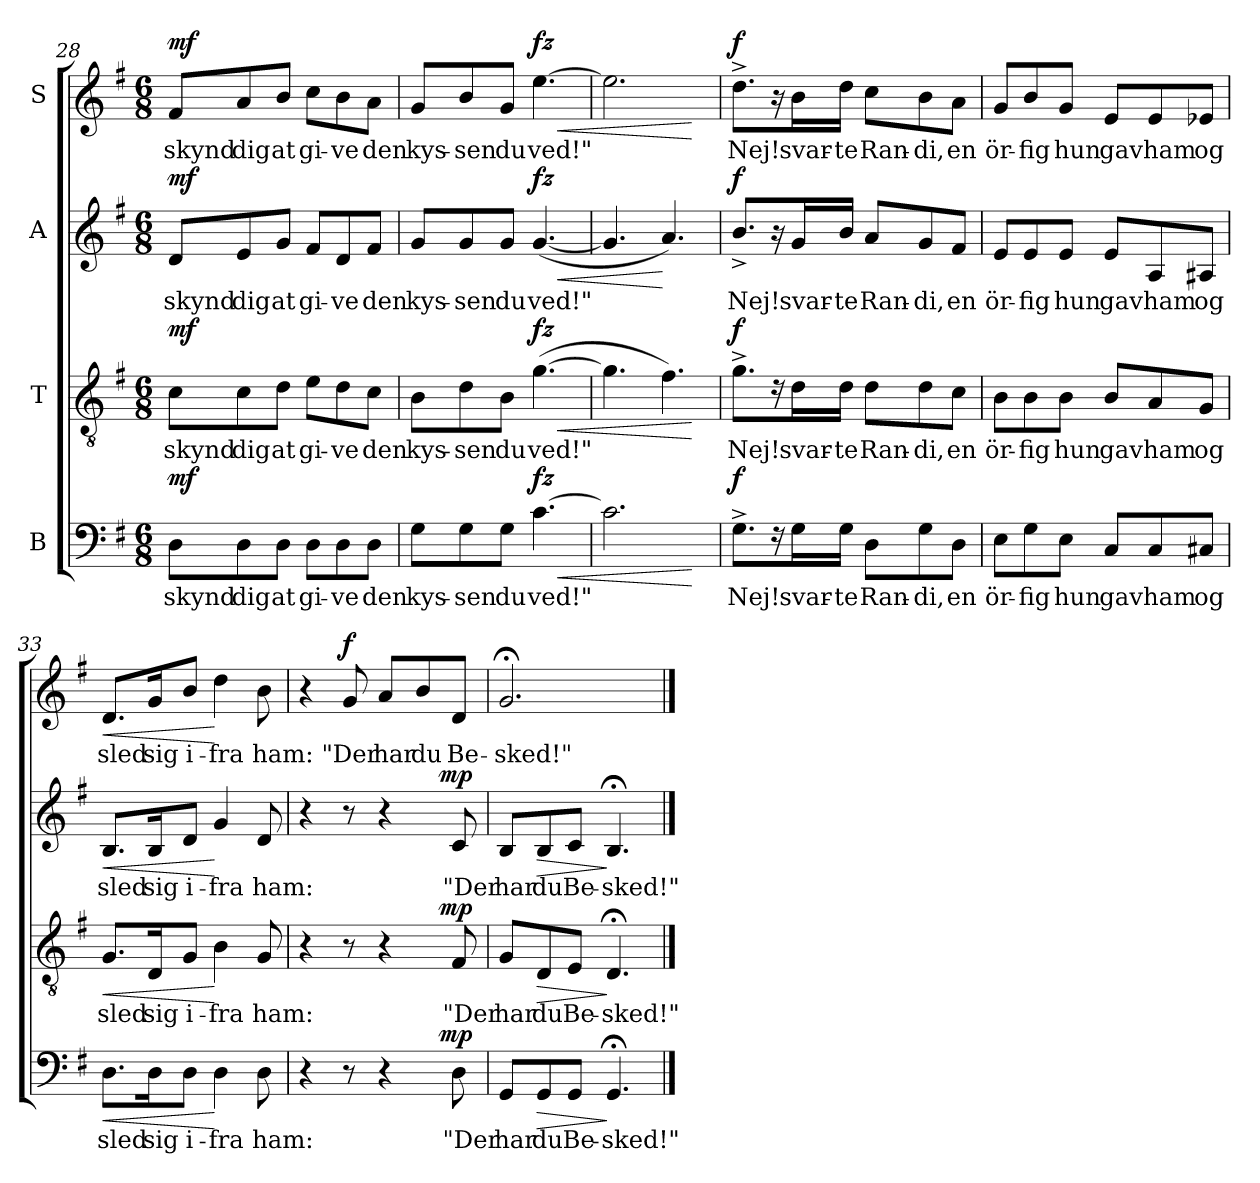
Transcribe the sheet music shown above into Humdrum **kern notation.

**kern	**text	**dynam	**kern	**text	**dynam	**kern	**text	**dynam	**kern	**text	**dynam
*part4	*part4	*part4	*part3	*part3	*part3	*part2	*part2	*part2	*part1	*part1	*part1
*staff4	*staff4	*staff4	*staff3	*staff3	*staff3	*staff2	*staff2	*staff2	*staff1	*staff1	*staff1
*I"B	*	*	*I"T	*	*	*I"A	*	*	*I"S	*	*
!!LO:PB:g=z
*clefF4	*	*	*clefGv2	*	*	*clefG2	*	*	*clefG2	*	*
*k[f#]	*	*	*k[f#]	*	*	*k[f#]	*	*	*k[f#]	*	*
*G:	*	*	*G:	*	*	*G:	*	*	*G:	*	*
*M6/8	*	*	*M6/8	*	*	*M6/8	*	*	*M6/8	*	*
=28	=28	=28	=28	=28	=28	=28	=28	=28	=28	=28	=28
!	!LO:LY:b	!LO:DY:a	!	!LO:LY:b	!LO:DY:a	!	!LO:LY:b	!LO:DY:a	!	!LO:LY:b	!LO:DY:a
8D\L	skynd	mf	8c\L	skynd	mf	8d/L	skynd	mf	8f#/L	skynd	mf
!	!LO:LY:b	!	!	!LO:LY:b	!	!	!LO:LY:b	!	!	!LO:LY:b	!
8D\	dig	.	8c\	dig	.	8e/	dig	.	8a/	dig	.
!	!LO:LY:b	!	!	!LO:LY:b	!	!	!LO:LY:b	!	!	!LO:LY:b	!
8D\J	at	.	8d\J	at	.	8g/J	at	.	8b/J	at	.
!	!LO:LY:b	!	!	!LO:LY:b	!	!	!LO:LY:b	!	!	!LO:LY:b	!
8D\L	gi-	.	8e\L	gi-	.	8f#/L	gi-	.	8cc\L	gi-	.
!	!LO:LY:b	!	!	!LO:LY:b	!	!	!LO:LY:b	!	!	!LO:LY:b	!
8D\	-ve	.	8d\	-ve	.	8d/	-ve	.	8b\	-ve	.
!	!LO:LY:b	!	!	!LO:LY:b	!	!	!LO:LY:b	!	!	!LO:LY:b	!
8D\J	den	.	8c\J	den	.	8f#/J	den	.	8a\J	den	.
=29	=29	=29	=29	=29	=29	=29	=29	=29	=29	=29	=29
!	!LO:LY:b	!	!	!LO:LY:b	!	!	!LO:LY:b	!	!	!LO:LY:b	!
8G\L	kys-	.	8B\L	kys-	.	8g/L	kys-	.	8g/L	kys-	.
!	!LO:LY:b	!	!	!LO:LY:b	!	!	!LO:LY:b	!	!	!LO:LY:b	!
8G\	-sen	.	8d\	-sen	.	8g/	-sen	.	8b/	-sen	.
!	!LO:LY:b	!	!	!LO:LY:b	!	!	!LO:LY:b	!	!	!LO:LY:b	!
8G\J	du	.	8B\J	du	.	8g/J	du	.	8g/J	du	.
!	!LO:LY:b	!LO:HP:b	!	!LO:LY:b	!LO:HP:b	!	!LO:LY:b	!LO:HP:b	!	!LO:LY:b	!LO:HP:b
!	!	!LO:DY:n=1:a	!	!	!LO:DY:n=1:a	!	!	!LO:DY:n=1:a	!	!	!LO:DY:n=1:a
[4.c\	ved!"	< fz	(>[4.g\	ved!"	< fz	(<[4.g/	ved!"	< fz	[4.ee\	ved!"	< fz
=30	=30	=30	=30	=30	=30	=30	=30	=30	=30	=30	=30
2.c\]	.	.	4.g\]	.	.	4.g/]	.	.	2.ee\]	.	.
.	.	.	4.f#\)	.	.	4.a/)	.	[	.	.	.
.	.	[	.	.	[	.	.	.	.	.	[
=31	=31	=31	=31	=31	=31	=31	=31	=31	=31	=31	=31
!	!LO:LY:b	!LO:DY:a	!	!LO:LY:b	!LO:DY:a	!	!LO:LY:b	!LO:DY:a	!	!LO:LY:b	!LO:DY:a
8.G^>\L	Nej!	f	8.g^>\L	Nej!	f	8.b^>/L	Nej!	f	8.dd^>\L	Nej!	f
16r	.	.	16r	.	.	16r	.	.	16r	.	.
!	!LO:LY:b	!	!	!LO:LY:b	!	!	!LO:LY:b	!	!	!LO:LY:b	!
16G\L	svar-	.	16d\L	svar-	.	16g/L	svar-	.	16b\L	svar-	.
!	!LO:LY:b	!	!	!LO:LY:b	!	!	!LO:LY:b	!	!	!LO:LY:b	!
16G\JJ	-te	.	16d\JJ	-te	.	16b/JJ	-te	.	16dd\JJ	-te	.
!	!LO:LY:b	!	!	!LO:LY:b	!	!	!LO:LY:b	!	!	!LO:LY:b	!
8D\L	Ran-	.	8d\L	Ran-	.	8a/L	Ran-	.	8cc\L	Ran-	.
!	!LO:LY:b	!	!	!LO:LY:b	!	!	!LO:LY:b	!	!	!LO:LY:b	!
8G\	-di,	.	8d\	-di,	.	8g/	-di,	.	8b\	-di,	.
!	!LO:LY:b	!	!	!LO:LY:b	!	!	!LO:LY:b	!	!	!LO:LY:b	!
8D\J	en	.	8c\J	en	.	8f#/J	en	.	8a\J	en	.
!!LO:LB:g=z
=32	=32	=32	=32	=32	=32	=32	=32	=32	=32	=32	=32
!	!LO:LY:b	!	!	!LO:LY:b	!	!	!LO:LY:b	!	!	!LO:LY:b	!
8E\L	ör-	.	8B\L	ör-	.	8e/L	ör-	.	8g/L	ör-	.
!	!LO:LY:b	!	!	!LO:LY:b	!	!	!LO:LY:b	!	!	!LO:LY:b	!
8G\	-fig	.	8B\	-fig	.	8e/	-fig	.	8b/	-fig	.
!	!LO:LY:b	!	!	!LO:LY:b	!	!	!LO:LY:b	!	!	!LO:LY:b	!
8E\J	hun	.	8B\J	hun	.	8e/J	hun	.	8g/J	hun	.
!	!LO:LY:b	!	!	!LO:LY:b	!	!	!LO:LY:b	!	!	!LO:LY:b	!
8C/L	gav	.	8B/L	gav	.	8e/L	gav	.	8e/L	gav	.
!	!LO:LY:b	!	!	!LO:LY:b	!	!	!LO:LY:b	!	!	!LO:LY:b	!
8C/	ham	.	8A/	ham	.	8A/	ham	.	8e/	ham	.
!	!LO:LY:b	!	!	!LO:LY:b	!	!	!LO:LY:b	!	!	!LO:LY:b	!
8C#X/J	og	.	8G/J	og	.	8A#X/J	og	.	8e-X/J	og	.
=33	=33	=33	=33	=33	=33	=33	=33	=33	=33	=33	=33
!	!LO:LY:b	!LO:HP:b	!	!LO:LY:b	!LO:HP:b	!	!LO:LY:b	!LO:HP:b	!	!LO:LY:b	!LO:HP:b
8.D\L	sled	<	8.G/L	sled	<	8.B/L	sled	<	8.d/L	sled	<
!	!LO:LY:b	!	!	!LO:LY:b	!	!	!LO:LY:b	!	!	!LO:LY:b	!
16D\k	sig	.	16D/k	sig	.	16B/k	sig	.	16g/k	sig	.
!	!LO:LY:b	!	!	!LO:LY:b	!	!	!LO:LY:b	!	!	!LO:LY:b	!
8D\J	i-	.	8G/J	i-	.	8d/J	i-	.	8b/J	i-	.
!	!LO:LY:b	!	!	!LO:LY:b	!	!	!LO:LY:b	!	!	!LO:LY:b	!
4D\	-fra	[	4B\	-fra	[	4g/	-fra	[	4dd\	-fra	[
!	!LO:LY:b	!	!	!LO:LY:b	!	!	!LO:LY:b	!	!	!LO:LY:b	!
8D\	ham:	.	8G/	ham:	.	8d/	ham:	.	8b\	ham:	.
=34	=34	=34	=34	=34	=34	=34	=34	=34	=34	=34	=34
*^	*	*	*^	*	*	*^	*	*	*	*	*
4r	2ryy	.	.	4r	2ryy	.	.	4r	2ryy	.	.	4r	.	.
!	!	!	!	!	!	!	!	!	!	!	!	!	!LO:LY:b	!LO:DY:a
8r	.	.	.	8r	.	.	.	8r	.	.	.	8g/	"Der	f
!	!	!	!	!	!	!	!	!	!	!	!	!	!LO:LY:b	!
4r	.	.	.	4r	.	.	.	4r	.	.	.	8a/L	har	.
!	!	!	!	!	!	!	!	!	!	!	!	!	!LO:LY:b	!
.	16.ryy	.	.	.	16.ryy	.	.	.	16.ryy	.	.	8b/	du	.
!	!	!	!LO:DY:a	!	!	!	!LO:DY:a	!	!	!	!LO:DY:a	!	!	!
.	8ryy	.	mp	.	8ryy	.	mp	.	8ryy	.	mp	.	.	.
!	!	!LO:LY:b	!	!	!	!LO:LY:b	!	!	!	!LO:LY:b	!	!	!LO:LY:b	!
8D\	.	"Der	.	8F#/	.	"Der	.	8c/	.	"Der	.	8d/J	Be-	.
.	32ryy	.	.	.	32ryy	.	.	.	32ryy	.	.	.	.	.
=35	=35	=35	=35	=35	=35	=35	=35	=35	=35	=35	=35	=35	=35	=35
!	!	!	!	!	!	!	!	!LO:TX:a:Bi:t=rit.	!	!	!	!	!	!
!	!	!	!	!LO:TX:a:Bi:t=rit.	!	!	!	!	!	!	!	!	!	!
!LO:TX:a:Bi:t=rit.	!	!	!	!	!	!	!	!	!	!	!	!	!	!
!	!	!LO:LY:b	!	!	!	!LO:LY:b	!	!	!	!LO:LY:b	!	!	!LO:LY:b	!
*v	*v	*	*	*	*	*	*	*v	*v	*	*	*	*	*
*	*	*	*v	*v	*	*	*	*	*	*	*	*
8GG/L	har	.	8G/L	har	.	8B/L	har	.	2.g;</	-sked!"	.
!	!LO:LY:b	!LO:HP:b	!	!LO:LY:b	!LO:HP:b	!	!LO:LY:b	!LO:HP:b	!	!	!
8GG/	du	>	8D/	du	>	8B/	du	>	.	.	.
!	!LO:LY:b	!	!	!LO:LY:b	!	!	!LO:LY:b	!	!	!	!
8GG/J	Be-	.	8E/J	Be-	.	8c/J	Be-	.	.	.	.
!	!LO:LY:b	!	!	!LO:LY:b	!	!	!LO:LY:b	!	!	!	!
4.GG;</	-sked!"	]	4.D;</	-sked!"	]	4.B;</	-sked!"	]	.	.	.
==	==	==	==	==	==	==	==	==	==	==	==
*-	*-	*-	*-	*-	*-	*-	*-	*-	*-	*-	*-
